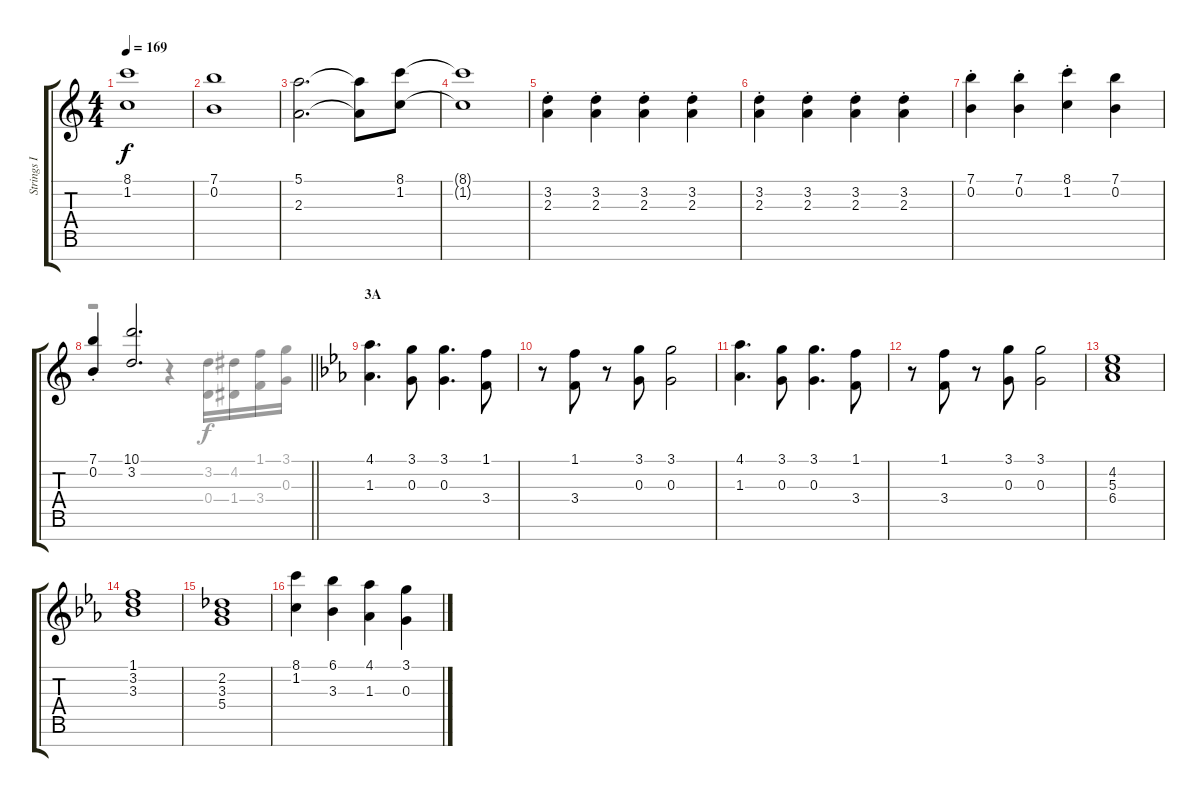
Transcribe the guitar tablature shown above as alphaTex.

\track ("Strings I" "Strings I") {instrument stringensemble1}
\staff {score tabs}
\tuning (E5 B4 G4 D4 A3 E3 B2) {hide}
\voice
\ts (4 4)
\tempo 169
\clef g2
\ks c
(8.1 1.2).1{dy f} |
(7.1 0.2).1 |
(5.1 2.3).2{d} (5.1{t} 2.3{t}).8 (8.1 1.2).8 |
(8.1{t} 1.2{t}).1 |
(3.2{st} 2.3{st}).4 (3.2{st} 2.3{st}).4 (3.2{st} 2.3{st}).4 (3.2{st} 2.3{st}).4 |
(3.2{st} 2.3{st}).4 (3.2{st} 2.3{st}).4 (3.2{st} 2.3{st}).4 (3.2{st} 2.3{st}).4 |
(7.1{st} 0.2{st}).4 (7.1{st} 0.2{st}).4 (8.1{st} 1.2{st}).4 (7.1 0.2).4 |
\barLineRight lightlight
(7.1{st} 0.2{st}).4 (10.1 3.2).2{d} |
\section ("" "3A")
\ks eb
(4.1 1.3).4{d} (3.1 0.3).8 (3.1 0.3).4{d} (1.1 3.4).8 |
r.8 (1.1 3.4).8 r.8 (3.1 0.3).8 (3.1 0.3).2 |
(4.1 1.3).4{d} (3.1 0.3).8 (3.1 0.3).4{d} (1.1 3.4).8 |
r.8 (1.1 3.4).8 r.8 (3.1 0.3).8 (3.1 0.3).2 |
(4.2 5.3 6.4).1 |
(1.1 3.2 3.3).1 |
(2.2 3.3 5.4).1 |
(8.1 1.2).4 (6.1 3.3).4 (4.1 1.3).4 (3.1 0.3).4
\voice
\clef g2
\ottava regular
\simile none
\ks c
|
|
|
|
|
|
|
\barLineRight lightlight
r.2 r.4 (3.2 0.4).16 (4.2 1.4).16 (1.1 3.4).16 (3.1 0.3).16 |
\ks eb
|
|
|
|
|
|
|
